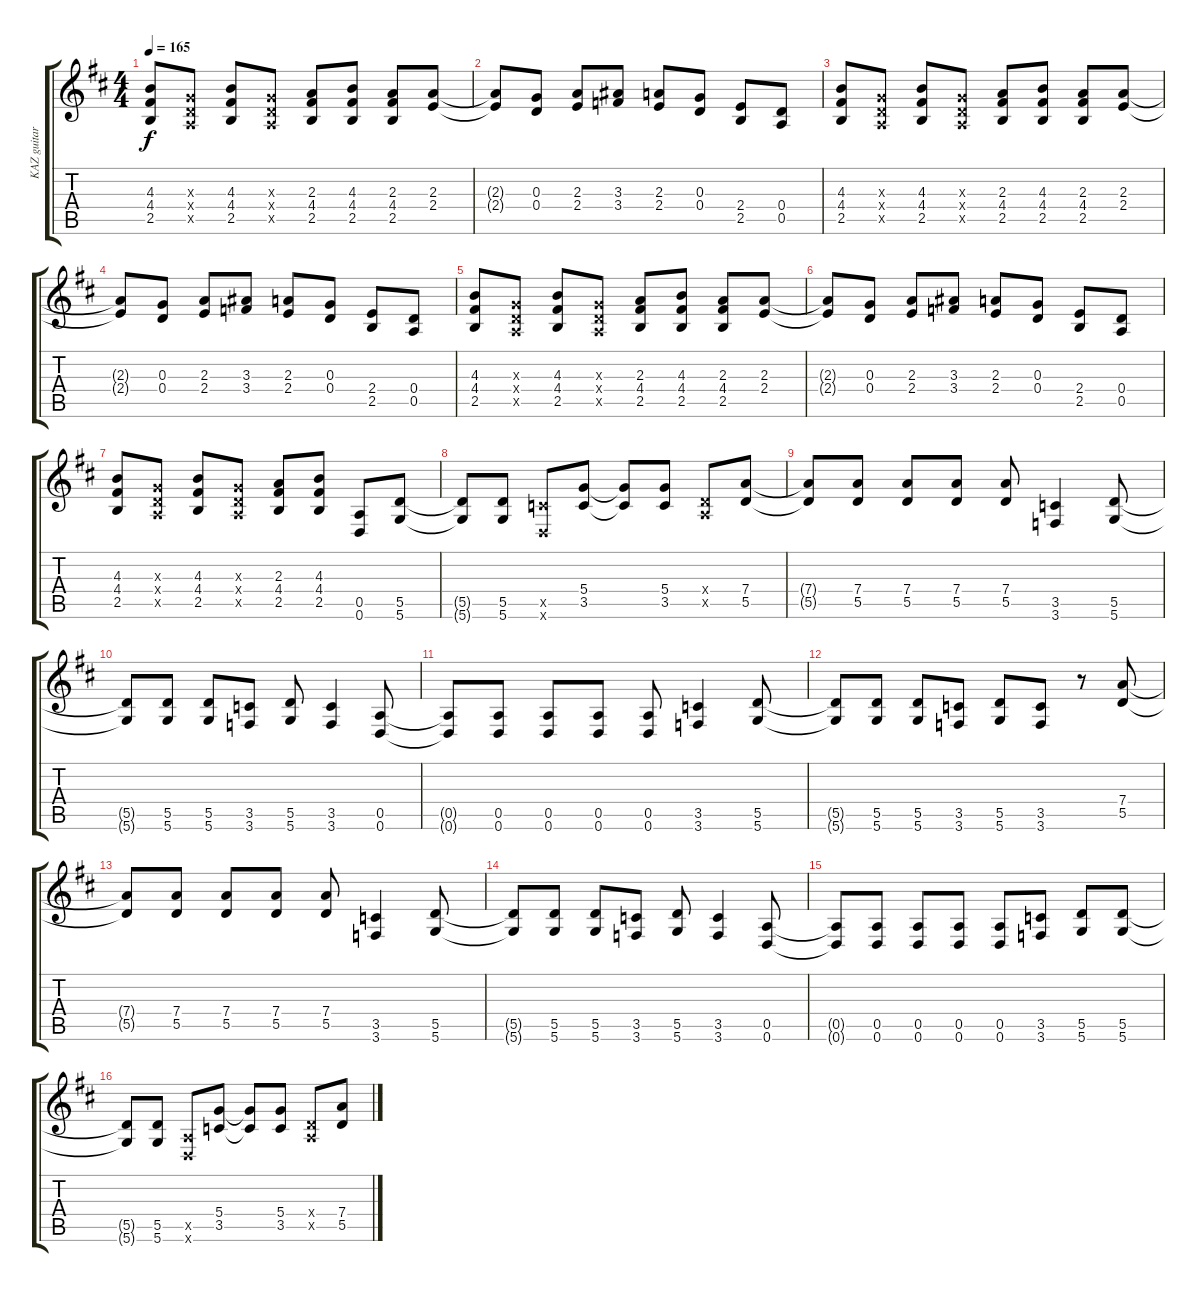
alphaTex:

\track ("KAZ guitar" "KAZ guitar") {instrument distortionguitar}
\staff {score tabs}
\tuning (E4 B3 G3 D3 A2 D2) {hide}
\ts (4 4)
\tempo 165
\clef g2
\ks d
(4.3 4.4 2.5).8{dy f} (0.3{x} 0.4{x} 0.5{x}).8 (4.3 4.4 2.5).8 (0.3{x} 0.4{x} 0.5{x}).8 (2.3 4.4 2.5).8 (4.3 4.4 2.5).8 (2.3 4.4 2.5).8 (2.3 2.4).8 |
(2.3{t} 2.4{t}).8 (0.3 0.4).8 (2.3 2.4).8 (3.3 3.4).8 (2.3 2.4).8 (0.3 0.4).8 (2.4 2.5).8 (0.4 0.5).8 |
(4.3 4.4 2.5).8 (0.3{x} 0.4{x} 0.5{x}).8 (4.3 4.4 2.5).8 (0.3{x} 0.4{x} 0.5{x}).8 (2.3 4.4 2.5).8 (4.3 4.4 2.5).8 (2.3 4.4 2.5).8 (2.3 2.4).8 |
(2.3{t} 2.4{t}).8 (0.3 0.4).8 (2.3 2.4).8 (3.3 3.4).8 (2.3 2.4).8 (0.3 0.4).8 (2.4 2.5).8 (0.4 0.5).8 |
(4.3 4.4 2.5).8 (0.3{x} 0.4{x} 0.5{x}).8 (4.3 4.4 2.5).8 (0.3{x} 0.4{x} 0.5{x}).8 (2.3 4.4 2.5).8 (4.3 4.4 2.5).8 (2.3 4.4 2.5).8 (2.3 2.4).8 |
(2.3{t} 2.4{t}).8 (0.3 0.4).8 (2.3 2.4).8 (3.3 3.4).8 (2.3 2.4).8 (0.3 0.4).8 (2.4 2.5).8 (0.4 0.5).8 |
(4.3 4.4 2.5).8 (0.3{x} 0.4{x} 0.5{x}).8 (4.3 4.4 2.5).8 (0.3{x} 0.4{x} 0.5{x}).8 (2.3 4.4 2.5).8 (4.3 4.4 2.5).8 (0.5 0.6).8 (5.5 5.6).8 |
(5.5{t} 5.6{t}).8 (5.5 5.6).8 (3.5{x} 0.6{x}).8 (5.4 3.5).8 (5.4{t} 3.5{t}).8 (5.4 3.5).8 (0.4{x} 0.5{x}).8 (7.4 5.5).8 |
(7.4{t} 5.5{t}).8 (7.4 5.5).8 (7.4 5.5).8 (7.4 5.5).8 (7.4 5.5).8 (3.5 3.6).4 (5.5 5.6).8 |
(5.5{t} 5.6{t}).8 (5.5 5.6).8 (5.5 5.6).8 (3.5 3.6).8 (5.5 5.6).8 (3.5 3.6).4 (0.5 0.6).8 |
(0.5{t} 0.6{t}).8 (0.5 0.6).8 (0.5 0.6).8 (0.5 0.6).8 (0.5 0.6).8 (3.5 3.6).4 (5.5 5.6).8 |
(5.5{t} 5.6{t}).8 (5.5 5.6).8 (5.5 5.6).8 (3.5 3.6).8 (5.5 5.6).8 (3.5 3.6).8 r.8 (7.4 5.5).8 |
(7.4{t} 5.5{t}).8 (7.4 5.5).8 (7.4 5.5).8 (7.4 5.5).8 (7.4 5.5).8 (3.5 3.6).4 (5.5 5.6).8 |
(5.5{t} 5.6{t}).8 (5.5 5.6).8 (5.5 5.6).8 (3.5 3.6).8 (5.5 5.6).8 (3.5 3.6).4 (0.5 0.6).8 |
(0.5{t} 0.6{t}).8 (0.5 0.6).8 (0.5 0.6).8 (0.5 0.6).8 (0.5 0.6).8 (3.5 3.6).8 (5.5 5.6).8 (5.5 5.6).8 |
(5.5{t} 5.6{t}).8 (5.5 5.6).8 (0.5{x} 0.6{x}).8 (5.4 3.5).8 (5.4{t} 3.5{t}).8 (5.4 3.5).8 (0.4{x} 0.5{x}).8 (7.4 5.5).8
